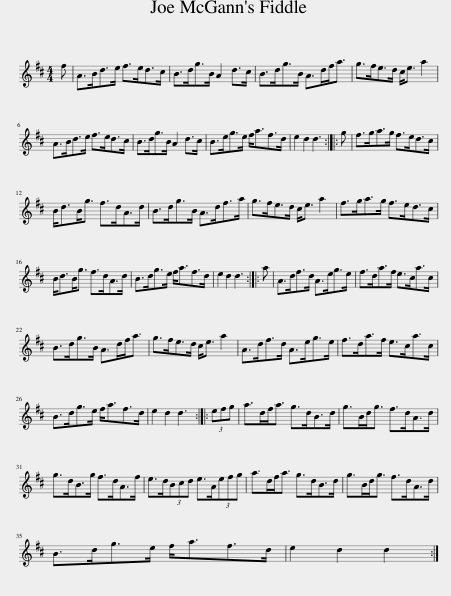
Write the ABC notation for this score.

X:1
L:1/8
M:4/4
I:linebreak $
K:D
V:1 treble
V:1
 f | A>Bd>e f>ed>c | B>dg>B A2 d>c | B>dg>B A>df<a | g>fe>d c<e a2 |$ %5
 A>Bd>e f>ed>c | B>dg>B A2 d>c | B>eg>e f<af>d | e2 d2 d3 :: g | %10
 f>ga>g f>ed>c |$ B<dB<g f>dA>d | B>dg>B A>df>a | g>fe>d c<e a2 | f>ga>g f>ed>c |$ %15
 B<dB<g f>dA>d | B>dg>e f<af>d | e2 d2 d3 :: a | A>df>d A>eg>e | %20
 f>da>f e>ca>c |$ B>dg>B A>df<a | g>fe>d c<e a2 | A>df>d A>eg>e | f>da>f e>ca>c |$ %25
 B>dg>e f<af>d | e2 d2 d3 :: (3efg | a>df<a g>dB>d | g>Bd<g f>dA>d |$ %30
 g>dB>g f>dA>f | e>d(3Bcd e>A(3efg | a>df<a g>dB>d | g>Bd<g f>dA>d |$ B>dg>e f<af>d | %35
 e2 d2 d2 :| %36
